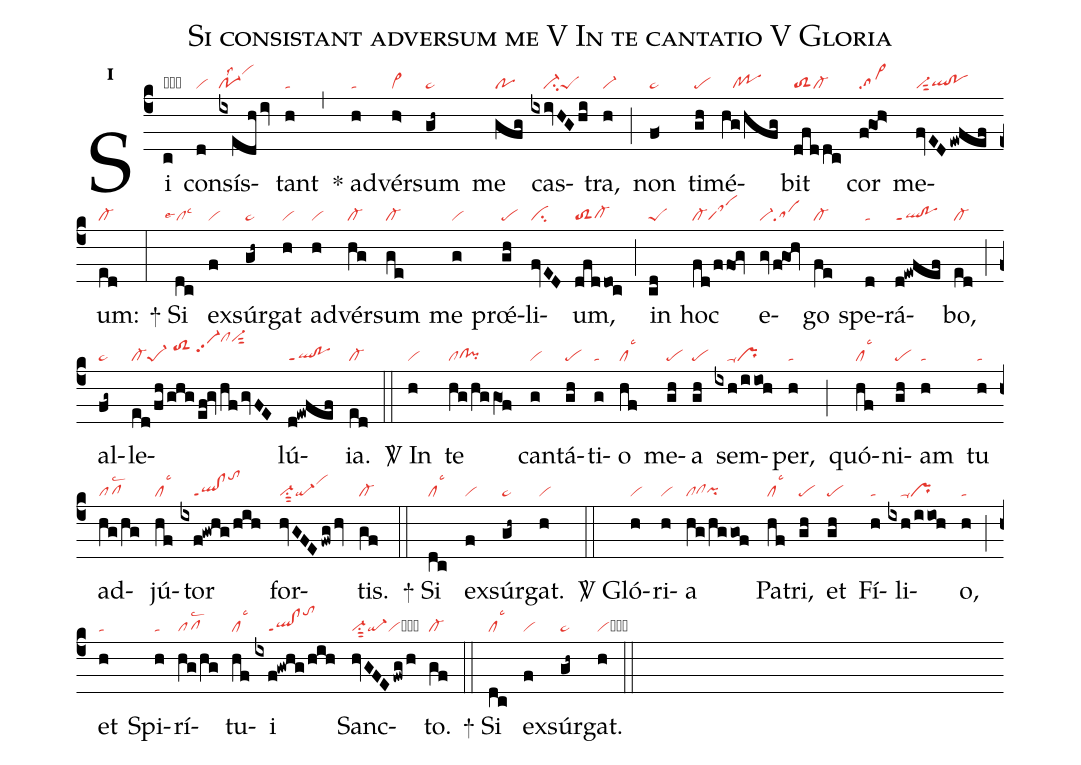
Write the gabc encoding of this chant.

name:Si consistant adversum me V In te cantatio V Gloria;
office-part:re;
mode:1;
nabc-lines:1;
%%
initial-style: 1;
name: Si consistant adversum me;
mode: 1;
office-part: Responsorium;
annotation: Resp.;
annotation: i;
nabc-lines: 1;
%%
(c4) Si(c|obta) con(d|vi)sís(ixedh/iv|po-1lss2vihl)tant(h|ta) (,) <sp>*</sp> ad(h|ta)vér(h>|vi>)sum(gh~|ta>) me(gfg|po) cas(ixivHGhi|////ci-peS)tra,(h|vi-) (;) non(f<|ta>) ti(gh|pe)mé(hg/hfg|///cl!po)bit(dfddc|toS2cl-) cor(f!go1!h>|sa>) me(fvEDewfef|vi-sut2qlhg!pohg)um:(ed|cl-) (:)

<sp>+</sp> Si(dc|```cllsc3lse4) ex(f|vi)súr(gh~|ta>)gat(h|vi) ad(h|vi)vér(hg|cl-)sum(ge|cl-) me(g|vi) prœ́(gh|pe)li(fvED|ci)um,(dfddoc|toS2cl-hg) (;) in(cd|peS) hoc(fd/ffo!gv|cl-saM) e(gvf!go1!hv|vi-sa)go(fe|cl-) spe(d|ta)rá(d!ewfef|ql!poppt1)bo,(ed|cl-) (;) al(fg~|ta>)le(ed/fh/ghg/ef!gvhfgvFE|cl-pe-1/toS2hj/vi-hjpp2clhnvi-hnsut2)lú(d!ewfef|ql!poppt1)ia.(ed|cl-) (::)

<sp>V/</sp> In(h|vi) te(hg/hggO1f|clclhg!pihg) can(g|vi)tá(gh|pe)ti(g|ta)o(hf|cllsc3) me(gh|pe)a(gh|pe) sem(ixh/iioh|////prppu1)per,(h|ta) (;) quó(hf|cllsc3)ni(gh|pe)am(h|ta) tu(h|ta) ad(hg/hg|pflsc2)jú(hf|cllsc3)tor(ixf!gwhg/hih|////ql!clppt1tohm) for(hvGFEfwg/hv|vi-su1sut2qi-vihk)tis.(gf|cl-) (::)

<sp>+</sp> Si(dc|cllsc3) ex(f|vi)súr(gh~|ta>)gat.(h|vi) (::)

<sp>V/</sp> Gló(h|vi)ri(h|vi)a(hg/hggof|clclhgpihg) Pa(hf|cllsc3)tri,(gh|pe) et(gh|pe) Fí(h|ta)li(ixh/iio!h|////prppu1)o,(h|ta) (;) et(h|ta) Spi(h|ta)rí(hg/hg|pflsc2)tu(hf|cllsc3)i(ixf!gwhg/hih|////ql!clppt1tohm) Sanc(hvGFEfwg/h|vi-su1sut2qi-vivhk)to.(gf|cl-) (::)

<sp>+</sp> Si(dc|cllsc3) ex(f|vi)súr(gh~|ta>)gat.(h|vicb) (::)
